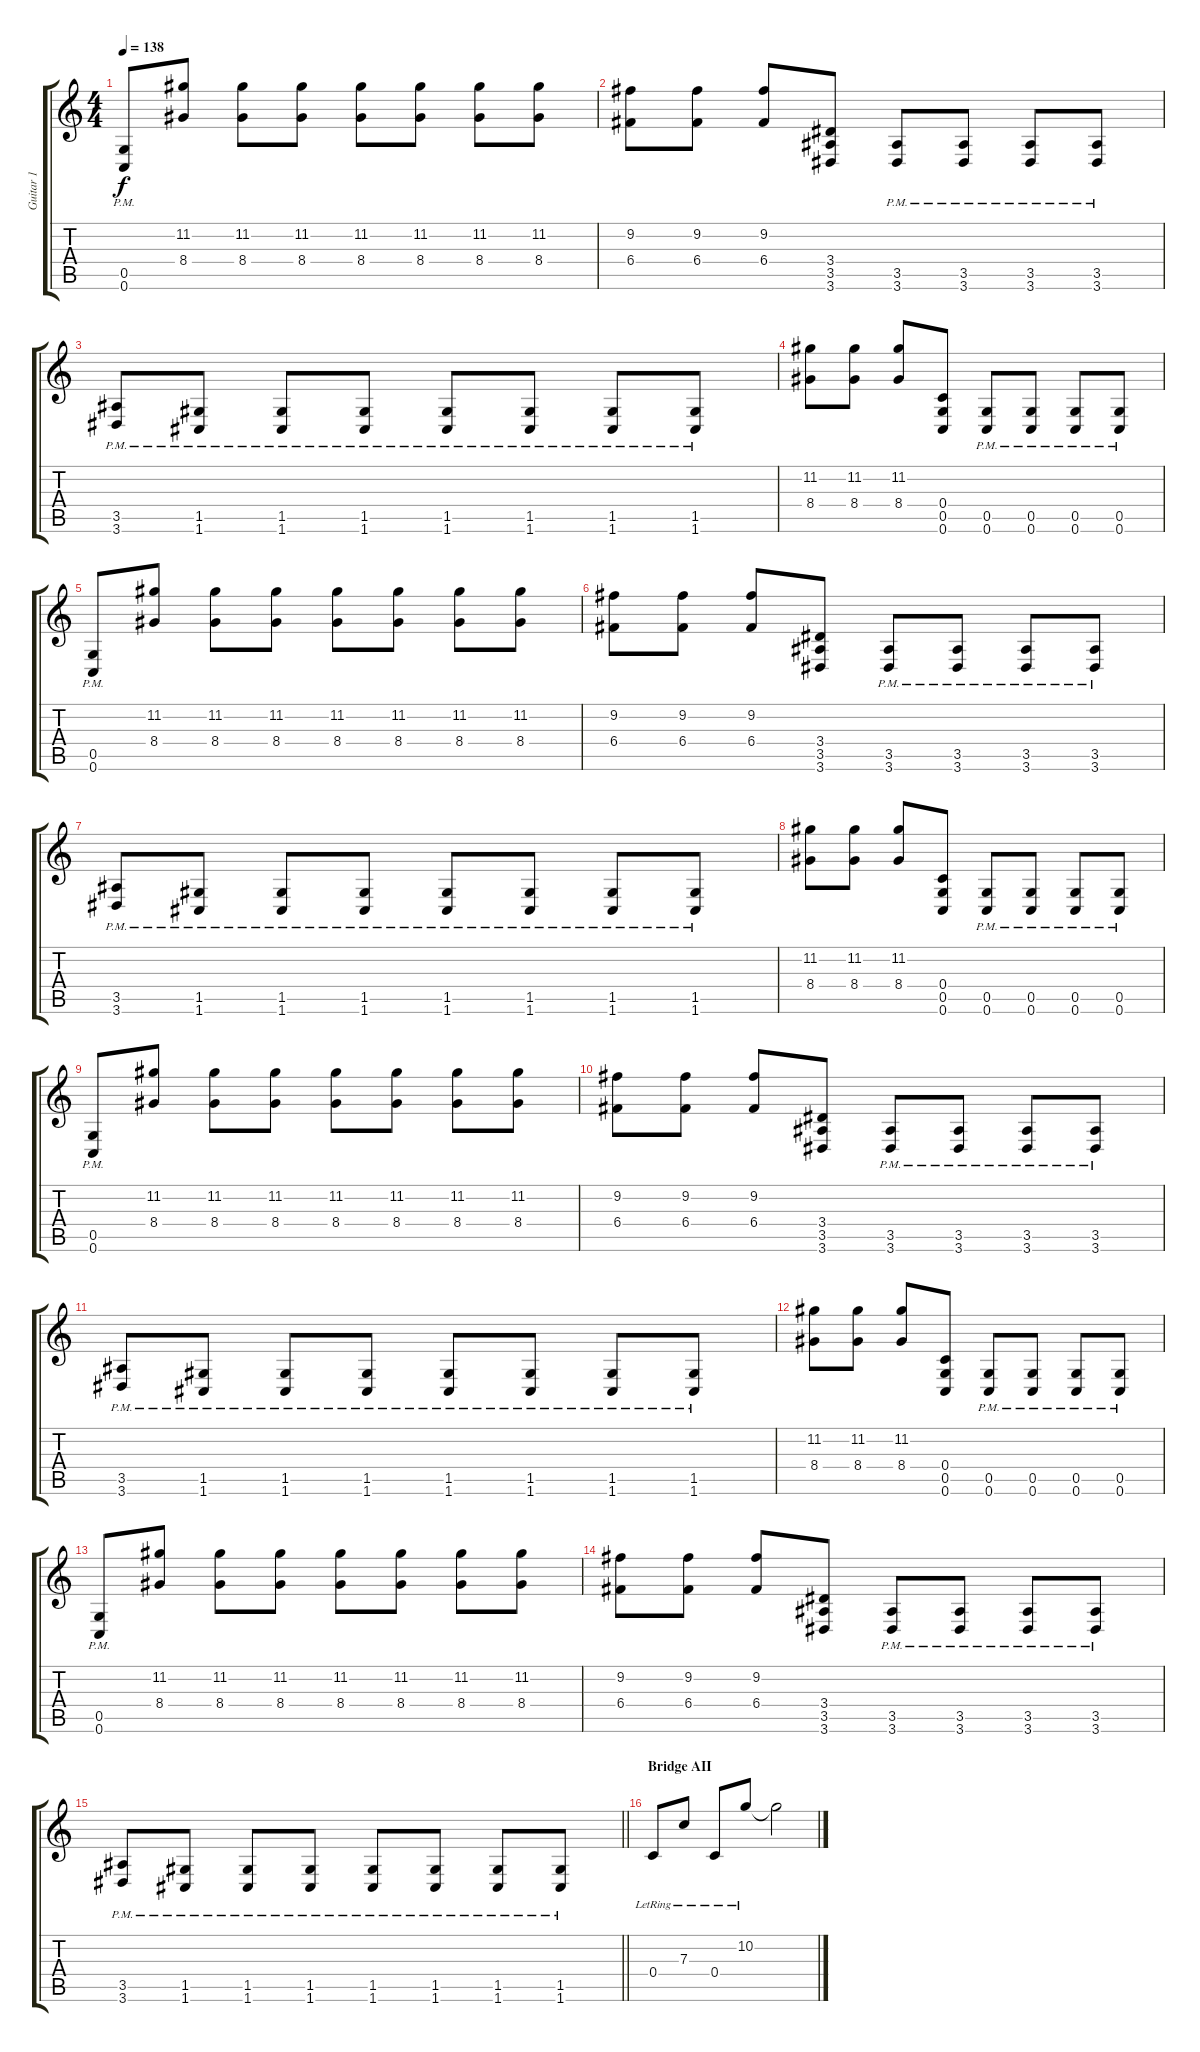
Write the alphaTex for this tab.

\track ("Guitar 1" "Guitar 1") {instrument distortionguitar}
\staff {score tabs}
\tuning (D4 A3 F3 C3 G2 C2) {hide}
\ts (4 4)
\tempo 138
\clef g2
\ks c
(0.5{pm} 0.6{pm}).8{dy f} (11.2 8.4).8 (11.2 8.4).8 (11.2 8.4).8 (11.2 8.4).8 (11.2 8.4).8 (11.2 8.4).8 (11.2 8.4).8 |
(9.2 6.4).8 (9.2 6.4).8 (9.2 6.4).8 (3.4 3.5 3.6).8 (3.5{pm} 3.6{pm}).8 (3.5{pm} 3.6{pm}).8 (3.5{pm} 3.6{pm}).8 (3.5{pm} 3.6{pm}).8 |
(3.5{pm} 3.6{pm}).8 (1.5{pm} 1.6{pm}).8 (1.5{pm} 1.6{pm}).8 (1.5{pm} 1.6{pm}).8 (1.5{pm} 1.6{pm}).8 (1.5{pm} 1.6{pm}).8 (1.5{pm} 1.6{pm}).8 (1.5{pm} 1.6{pm}).8 |
(11.2 8.4).8 (11.2 8.4).8 (11.2 8.4).8 (0.4 0.5 0.6).8 (0.5{pm} 0.6{pm}).8 (0.5{pm} 0.6{pm}).8 (0.5{pm} 0.6{pm}).8 (0.5{pm} 0.6{pm}).8 |
(0.5{pm} 0.6{pm}).8 (11.2 8.4).8 (11.2 8.4).8 (11.2 8.4).8 (11.2 8.4).8 (11.2 8.4).8 (11.2 8.4).8 (11.2 8.4).8 |
(9.2 6.4).8 (9.2 6.4).8 (9.2 6.4).8 (3.4 3.5 3.6).8 (3.5{pm} 3.6{pm}).8 (3.5{pm} 3.6{pm}).8 (3.5{pm} 3.6{pm}).8 (3.5{pm} 3.6{pm}).8 |
(3.5{pm} 3.6{pm}).8 (1.5{pm} 1.6{pm}).8 (1.5{pm} 1.6{pm}).8 (1.5{pm} 1.6{pm}).8 (1.5{pm} 1.6{pm}).8 (1.5{pm} 1.6{pm}).8 (1.5{pm} 1.6{pm}).8 (1.5{pm} 1.6{pm}).8 |
(11.2 8.4).8 (11.2 8.4).8 (11.2 8.4).8 (0.4 0.5 0.6).8 (0.5{pm} 0.6{pm}).8 (0.5{pm} 0.6{pm}).8 (0.5{pm} 0.6{pm}).8 (0.5{pm} 0.6{pm}).8 |
(0.5{pm} 0.6{pm}).8 (11.2 8.4).8 (11.2 8.4).8 (11.2 8.4).8 (11.2 8.4).8 (11.2 8.4).8 (11.2 8.4).8 (11.2 8.4).8 |
(9.2 6.4).8 (9.2 6.4).8 (9.2 6.4).8 (3.4 3.5 3.6).8 (3.5{pm} 3.6{pm}).8 (3.5{pm} 3.6{pm}).8 (3.5{pm} 3.6{pm}).8 (3.5{pm} 3.6{pm}).8 |
(3.5{pm} 3.6{pm}).8 (1.5{pm} 1.6{pm}).8 (1.5{pm} 1.6{pm}).8 (1.5{pm} 1.6{pm}).8 (1.5{pm} 1.6{pm}).8 (1.5{pm} 1.6{pm}).8 (1.5{pm} 1.6{pm}).8 (1.5{pm} 1.6{pm}).8 |
(11.2 8.4).8 (11.2 8.4).8 (11.2 8.4).8 (0.4 0.5 0.6).8 (0.5{pm} 0.6{pm}).8 (0.5{pm} 0.6{pm}).8 (0.5{pm} 0.6{pm}).8 (0.5{pm} 0.6{pm}).8 |
(0.5{pm} 0.6{pm}).8 (11.2 8.4).8 (11.2 8.4).8 (11.2 8.4).8 (11.2 8.4).8 (11.2 8.4).8 (11.2 8.4).8 (11.2 8.4).8 |
(9.2 6.4).8 (9.2 6.4).8 (9.2 6.4).8 (3.4 3.5 3.6).8 (3.5{pm} 3.6{pm}).8 (3.5{pm} 3.6{pm}).8 (3.5{pm} 3.6{pm}).8 (3.5{pm} 3.6{pm}).8 |
\barLineRight lightlight
(3.5{pm} 3.6{pm}).8 (1.5{pm} 1.6{pm}).8 (1.5{pm} 1.6{pm}).8 (1.5{pm} 1.6{pm}).8 (1.5{pm} 1.6{pm}).8 (1.5{pm} 1.6{pm}).8 (1.5{pm} 1.6{pm}).8 (1.5{pm} 1.6{pm}).8 |
\section ("" "Bridge AII")
0.4{lr}.8{instrument electricguitarjazz} 7.3{lr}.8 0.4{lr}.8 10.2{lr}.8 10.2{t}.2
